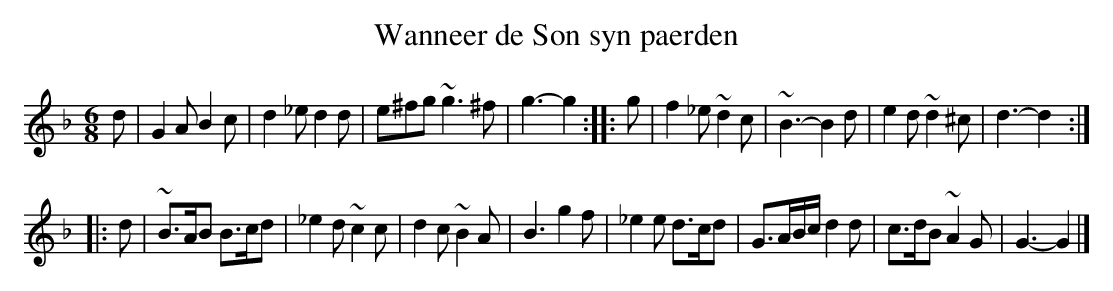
X:1
T:Wanneer de Son syn paerden
M:6/8
K:Gdor
d|G2AB2c|d2_ed2d|e^fg~g3^f|g3-g2:||:g|f2_e~d2c|~B3-B2d|e2d~d2^c|d3-d2:|
|:d|~B>AB B>cd|_e2d~c2c|d2c~B2A|B3g2f|_e2e d>cd|G>AB/c/d2d|c>dB~A2G|G3-G2|]
